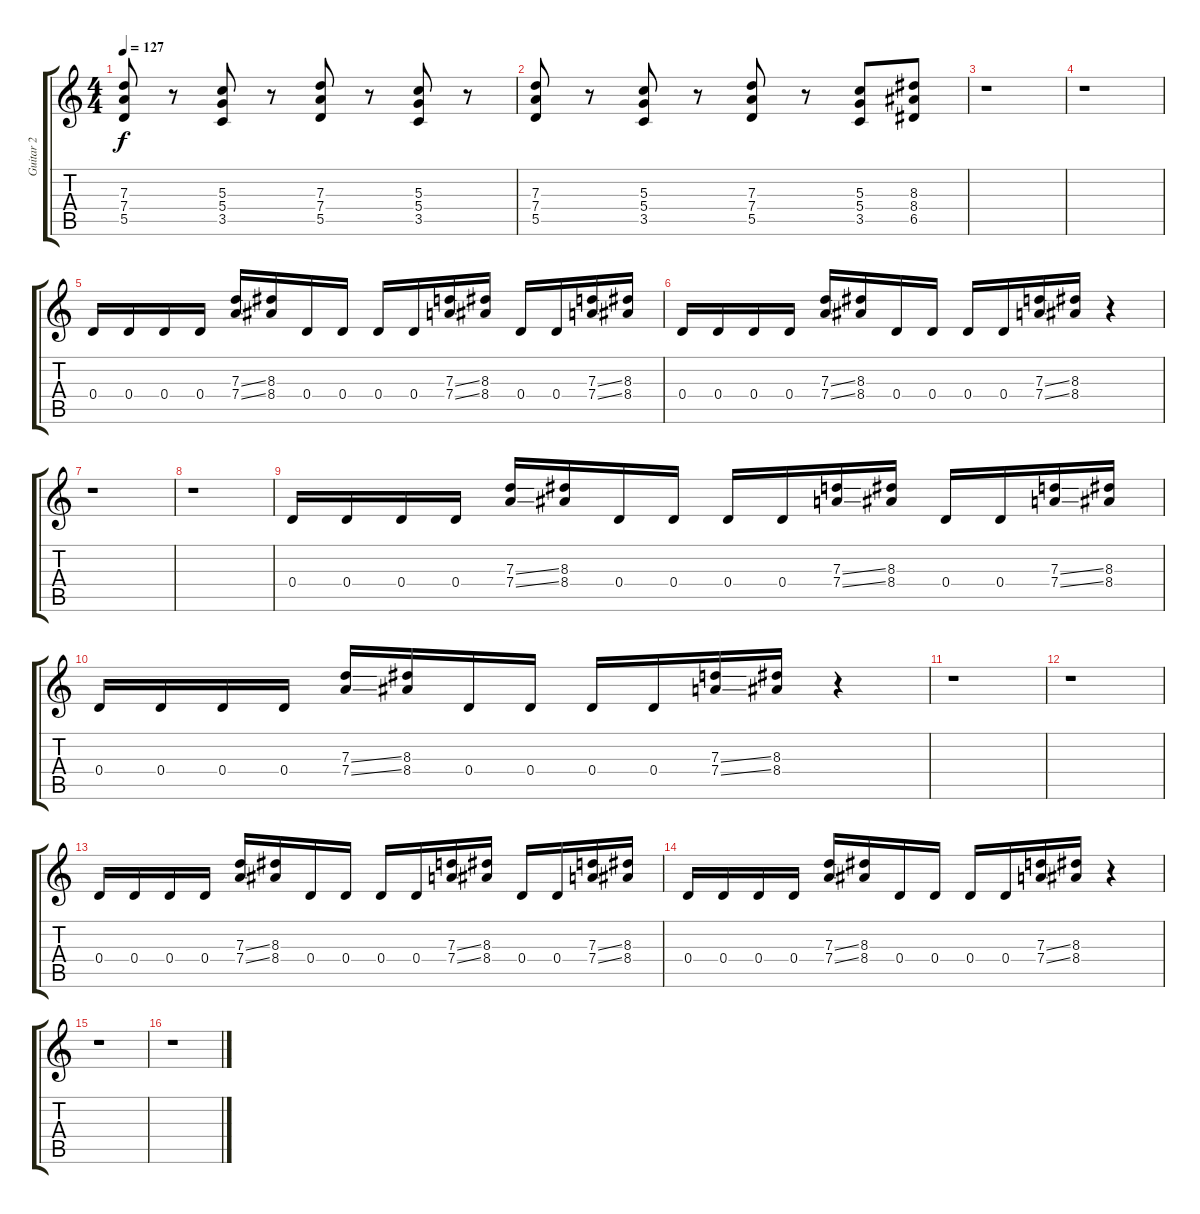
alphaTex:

\track ("Guitar 2" "Guitar 2") {instrument distortionguitar}
\staff {score tabs}
\tuning (E4 B3 G3 D3 A2 D2) {hide}
\ts (4 4)
\tempo 127
\clef g2
\ks c
(7.3 7.4 5.5).8{dy f} r.8 (5.3 5.4 3.5).8 r.8 (7.3 7.4 5.5).8 r.8 (5.3 5.4 3.5).8 r.8 |
(7.3 7.4 5.5).8 r.8 (5.3 5.4 3.5).8 r.8 (7.3 7.4 5.5).8 r.8 (5.3 5.4 3.5).8 (8.3 8.4 6.5).8 |
r.1 |
r.1 |
0.4.16 0.4.16 0.4.16 0.4.16 (7.3{ss} 7.4{ss}).16 (8.3 8.4).16 0.4.16 0.4.16 0.4.16 0.4.16 (7.3{ss} 7.4{ss}).16 (8.3 8.4).16 0.4.16 0.4.16 (7.3{ss} 7.4{ss}).16 (8.3 8.4).16 |
0.4.16 0.4.16 0.4.16 0.4.16 (7.3{ss} 7.4{ss}).16 (8.3 8.4).16 0.4.16 0.4.16 0.4.16 0.4.16 (7.3{ss} 7.4{ss}).16 (8.3 8.4).16 r.4 |
r.1 |
r.1 |
0.4.16 0.4.16 0.4.16 0.4.16 (7.3{ss} 7.4{ss}).16 (8.3 8.4).16 0.4.16 0.4.16 0.4.16 0.4.16 (7.3{ss} 7.4{ss}).16 (8.3 8.4).16 0.4.16 0.4.16 (7.3{ss} 7.4{ss}).16 (8.3 8.4).16 |
0.4.16 0.4.16 0.4.16 0.4.16 (7.3{ss} 7.4{ss}).16 (8.3 8.4).16 0.4.16 0.4.16 0.4.16 0.4.16 (7.3{ss} 7.4{ss}).16 (8.3 8.4).16 r.4 |
r.1 |
r.1 |
0.4.16 0.4.16 0.4.16 0.4.16 (7.3{ss} 7.4{ss}).16 (8.3 8.4).16 0.4.16 0.4.16 0.4.16 0.4.16 (7.3{ss} 7.4{ss}).16 (8.3 8.4).16 0.4.16 0.4.16 (7.3{ss} 7.4{ss}).16 (8.3 8.4).16 |
0.4.16 0.4.16 0.4.16 0.4.16 (7.3{ss} 7.4{ss}).16 (8.3 8.4).16 0.4.16 0.4.16 0.4.16 0.4.16 (7.3{ss} 7.4{ss}).16 (8.3 8.4).16 r.4 |
r.1 |
r.1
